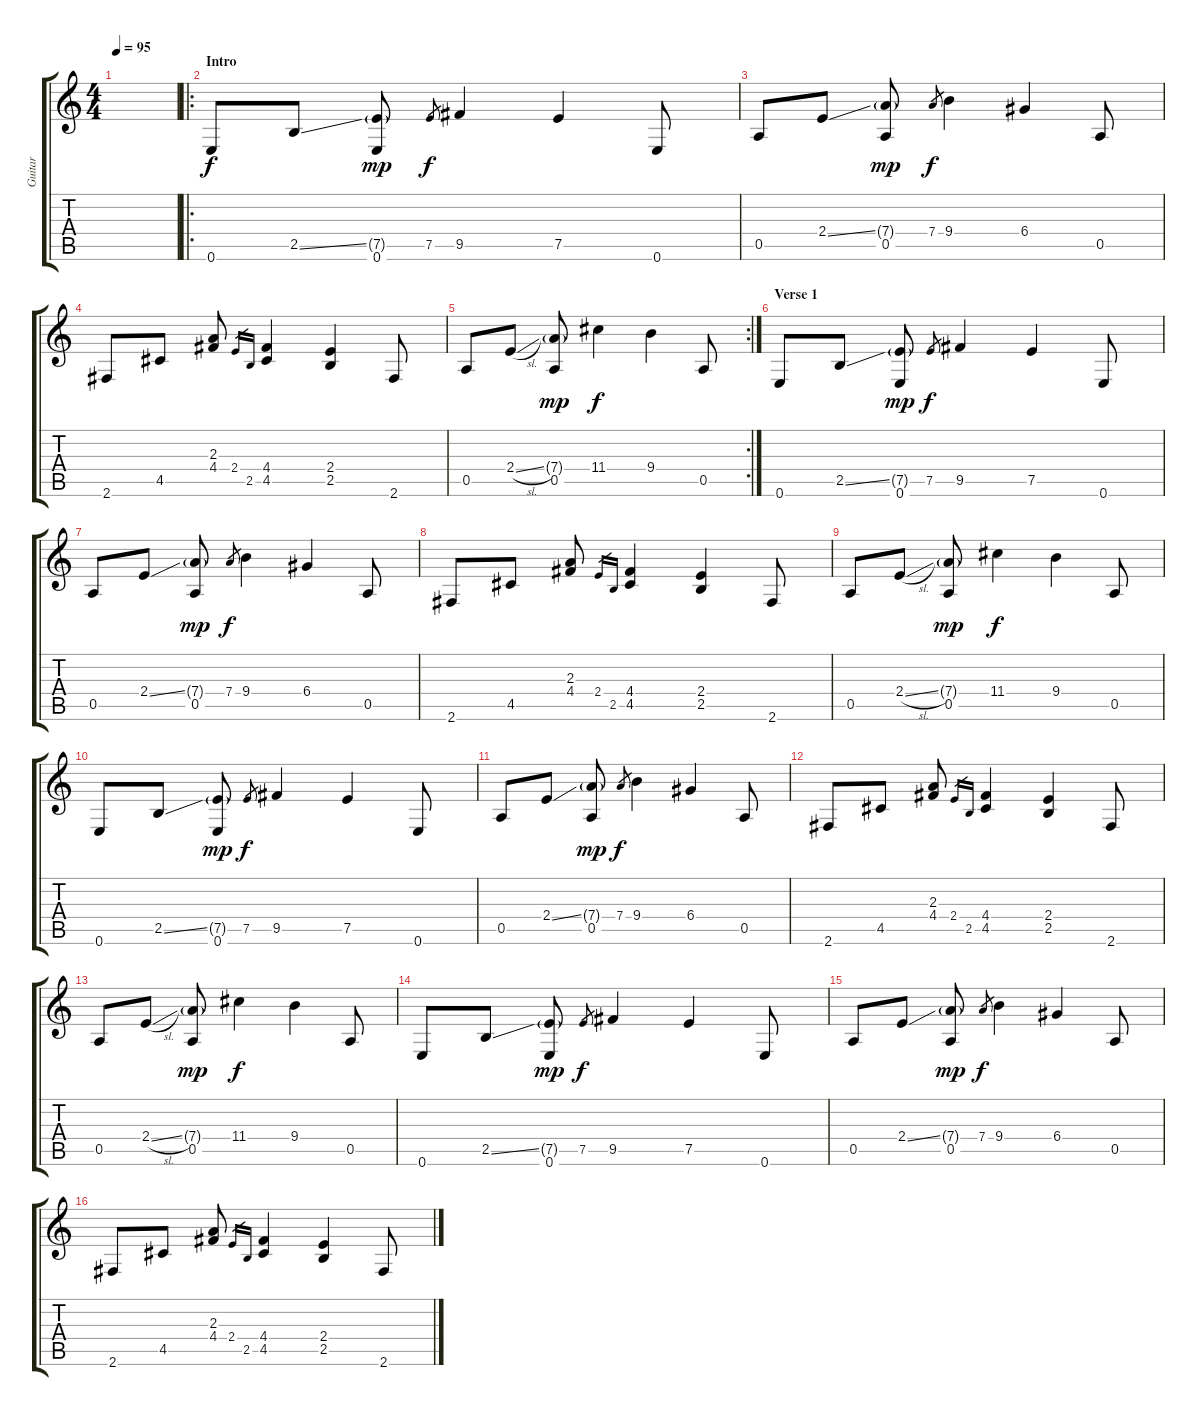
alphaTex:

\track ("Guitar" "Guitar") {instrument electricguitarclean}
\staff {score tabs}
\tuning (E4 B3 G3 D3 A2 E2) {hide}
\ts (4 4)
\tempo 95
\clef g2
\ks c
|
\ro
\section ("" "Intro")
0.6.8{instrument electricguitarclean} 2.5{ss}.8 (7.5{g} 0.6).8{dy mp} 7.5.8{gr dy f} 9.5.4 7.5.4 0.6.8 |
0.5.8 2.4{ss}.8 (7.4{g} 0.5).8{dy mp} 7.4.8{gr dy f} 9.4.4 6.4.4 0.5.8 |
2.6.8 4.5.8 (2.3 4.4).8 2.4.16{gr} 2.5.16{gr} (4.4 4.5).4 (2.4 2.5).4 2.6.8 |
\rc 2
0.5.8 2.4{sl}.8 (7.4{g} 0.5).8{dy mp} 11.4.4{dy f} 9.4.4 0.5.8 |
\section ("" "Verse 1")
0.6.8{instrument electricguitarclean} 2.5{ss}.8 (7.5{g} 0.6).8{dy mp} 7.5.8{gr dy f} 9.5.4 7.5.4 0.6.8 |
0.5.8 2.4{ss}.8 (7.4{g} 0.5).8{dy mp} 7.4.8{gr dy f} 9.4.4 6.4.4 0.5.8 |
2.6.8 4.5.8 (2.3 4.4).8 2.4.16{gr} 2.5.16{gr} (4.4 4.5).4 (2.4 2.5).4 2.6.8 |
0.5.8 2.4{sl}.8 (7.4{g} 0.5).8{dy mp} 11.4.4{dy f} 9.4.4 0.5.8 |
0.6.8{instrument electricguitarclean} 2.5{ss}.8 (7.5{g} 0.6).8{dy mp} 7.5.8{gr dy f} 9.5.4 7.5.4 0.6.8 |
0.5.8 2.4{ss}.8 (7.4{g} 0.5).8{dy mp} 7.4.8{gr dy f} 9.4.4 6.4.4 0.5.8 |
2.6.8 4.5.8 (2.3 4.4).8 2.4.16{gr} 2.5.16{gr} (4.4 4.5).4 (2.4 2.5).4 2.6.8 |
0.5.8 2.4{sl}.8 (7.4{g} 0.5).8{dy mp} 11.4.4{dy f} 9.4.4 0.5.8 |
0.6.8{instrument electricguitarclean} 2.5{ss}.8 (7.5{g} 0.6).8{dy mp} 7.5.8{gr dy f} 9.5.4 7.5.4 0.6.8 |
0.5.8 2.4{ss}.8 (7.4{g} 0.5).8{dy mp} 7.4.8{gr dy f} 9.4.4 6.4.4 0.5.8 |
2.6.8 4.5.8 (2.3 4.4).8 2.4.16{gr} 2.5.16{gr} (4.4 4.5).4 (2.4 2.5).4 2.6.8
